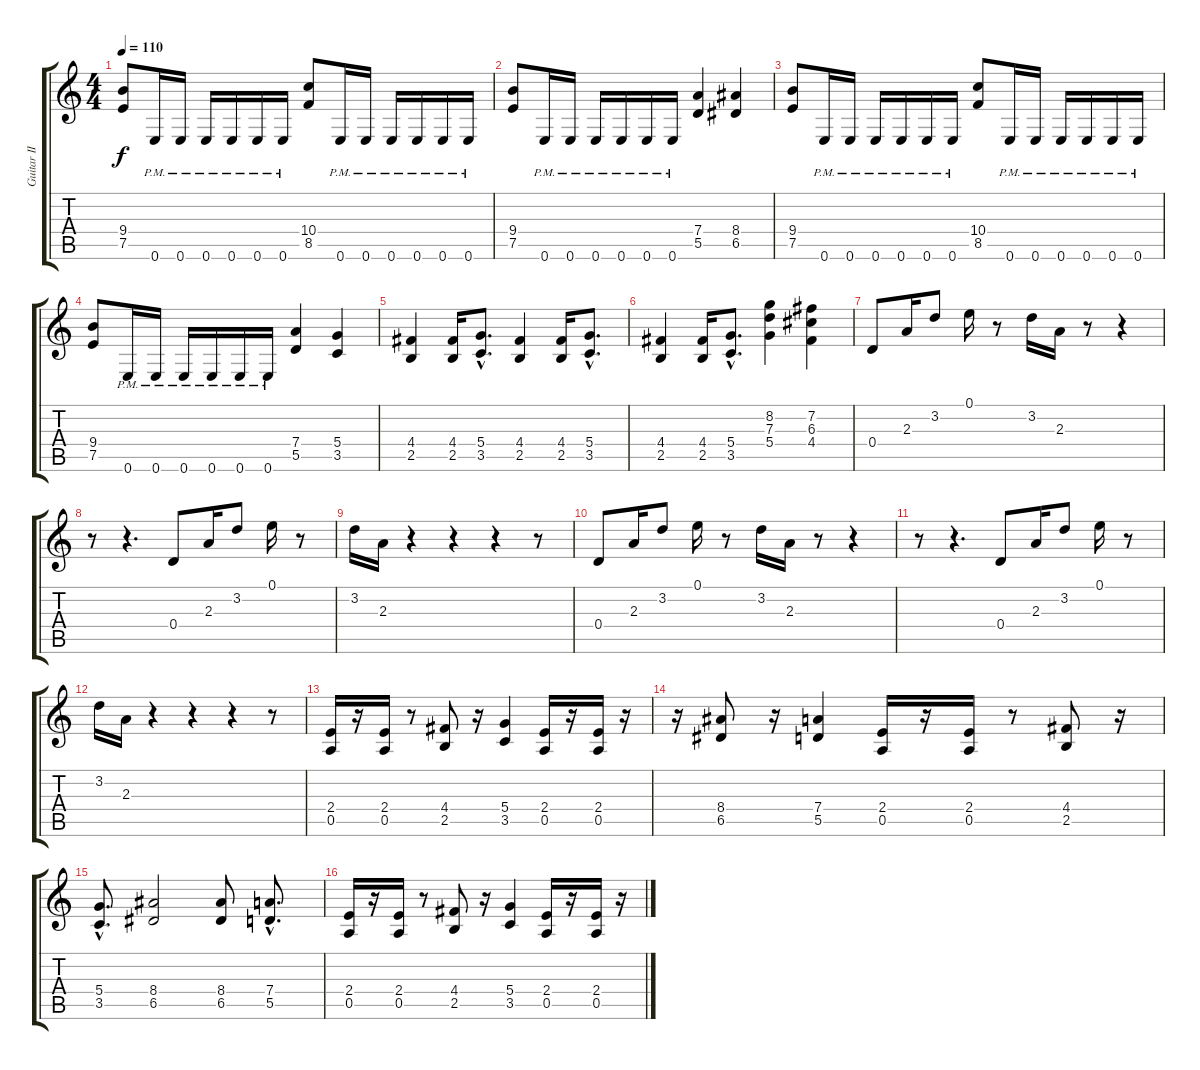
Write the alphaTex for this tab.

\track ("Guitar II" "Guitar II") {instrument distortionguitar}
\staff {score tabs}
\tuning (E4 B3 G3 D3 A2 E2) {hide}
\ts (4 4)
\tempo 110
\clef g2
\ks c
(9.4 7.5).8{dy f} 0.6{pm}.16 0.6{pm}.16 0.6{pm}.16 0.6{pm}.16 0.6{pm}.16 0.6{pm}.16 (10.4 8.5).8 0.6{pm}.16 0.6{pm}.16 0.6{pm}.16 0.6{pm}.16 0.6{pm}.16 0.6{pm}.16 |
(9.4 7.5).8 0.6{pm}.16 0.6{pm}.16 0.6{pm}.16 0.6{pm}.16 0.6{pm}.16 0.6{pm}.16 (7.4 5.5).4 (8.4 6.5).4 |
(9.4 7.5).8 0.6{pm}.16 0.6{pm}.16 0.6{pm}.16 0.6{pm}.16 0.6{pm}.16 0.6{pm}.16 (10.4 8.5).8 0.6{pm}.16 0.6{pm}.16 0.6{pm}.16 0.6{pm}.16 0.6{pm}.16 0.6{pm}.16 |
(9.4 7.5).8 0.6{pm}.16 0.6{pm}.16 0.6{pm}.16 0.6{pm}.16 0.6{pm}.16 0.6{pm}.16 (7.4 5.5).4 (5.4 3.5).4 |
(4.4 2.5).4 (4.4 2.5).16 (5.4{hac} 3.5{hac}).8{d} (4.4 2.5).4 (4.4 2.5).16 (5.4{hac} 3.5{hac}).8{d} |
(4.4 2.5).4 (4.4 2.5).16 (5.4{hac} 3.5{hac}).8{d} (8.2 7.3 5.4).4 (7.2 6.3 4.4).4 |
0.4.8 2.3.16 3.2.8 0.1.16 r.8 3.2.16 2.3.16 r.8 r.4 |
r.8 r.4{d} 0.4.8 2.3.16 3.2.8 0.1.16 r.8 |
3.2.16 2.3.16 r.4 r.4 r.4 r.8 |
0.4.8 2.3.16 3.2.8 0.1.16 r.8 3.2.16 2.3.16 r.8 r.4 |
r.8 r.4{d} 0.4.8 2.3.16 3.2.8 0.1.16 r.8 |
3.2.16 2.3.16 r.4 r.4 r.4 r.8 |
(2.4 0.5).16 r.16 (2.4 0.5).16 r.8 (4.4 2.5).8 r.16 (5.4 3.5).4 (2.4 0.5).16 r.16 (2.4 0.5).16 r.16 |
r.16 (8.4 6.5).8 r.16 (7.4 5.5).4 (2.4 0.5).16 r.16 (2.4 0.5).16 r.8 (4.4 2.5).8 r.16 |
(5.4{hac} 3.5{hac}).8{d} (8.4 6.5).2 (8.4 6.5).8 (7.4{hac} 5.5{hac}).8{d} |
(2.4 0.5).16 r.16 (2.4 0.5).16 r.8 (4.4 2.5).8 r.16 (5.4 3.5).4 (2.4 0.5).16 r.16 (2.4 0.5).16 r.16
